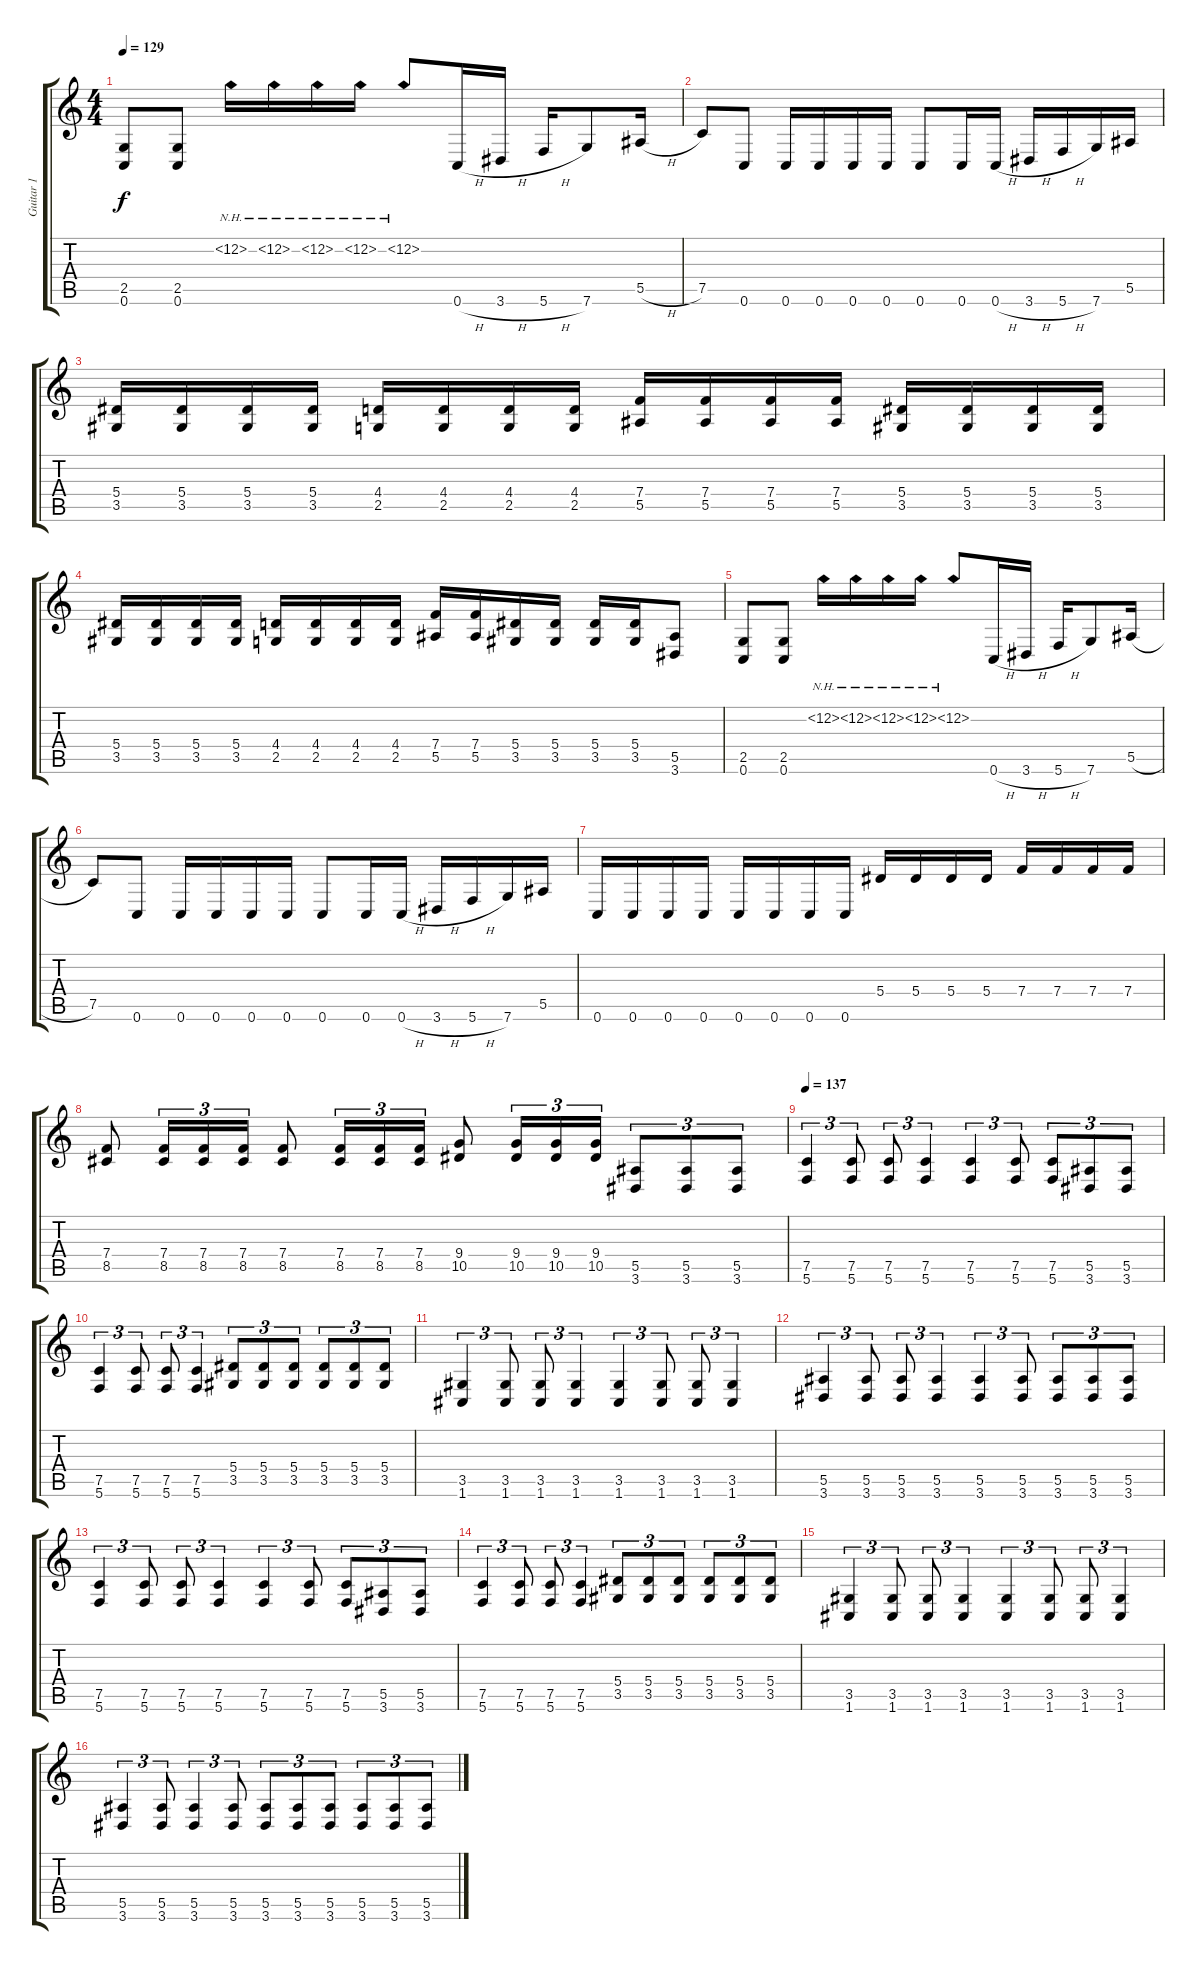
\track ("Guitar 1" "Guitar 1") {instrument distortionguitar}
\staff {score tabs}
\tuning (C4 G3 Eb3 Bb2 F2 C2) {hide}
\ts (4 4)
\tempo 129
\clef g2
\ks c
(2.5 0.6).8{dy f} (2.5 0.6).8 12.2{nh}.16 12.2{nh}.16 12.2{nh}.16 12.2{nh}.16 12.2{nh}.8 0.6{h}.16 3.6{h}.16 5.6{h}.16 7.6.8 5.5{h}.16 |
7.5.8 0.6.8 0.6.16 0.6.16 0.6.16 0.6.16 0.6.8 0.6.16 0.6{h}.16 3.6{h}.16 5.6{h}.16 7.6.16 5.5.16 |
(5.4 3.5).16 (5.4 3.5).16 (5.4 3.5).16 (5.4 3.5).16 (4.4 2.5).16 (4.4 2.5).16 (4.4 2.5).16 (4.4 2.5).16 (7.4 5.5).16 (7.4 5.5).16 (7.4 5.5).16 (7.4 5.5).16 (5.4 3.5).16 (5.4 3.5).16 (5.4 3.5).16 (5.4 3.5).16 |
(5.4 3.5).16 (5.4 3.5).16 (5.4 3.5).16 (5.4 3.5).16 (4.4 2.5).16 (4.4 2.5).16 (4.4 2.5).16 (4.4 2.5).16 (7.4 5.5).16 (7.4 5.5).16 (5.4 3.5).16 (5.4 3.5).16 (5.4 3.5).16 (5.4 3.5).16 (5.5 3.6).8 |
(2.5 0.6).8 (2.5 0.6).8 12.2{nh}.16 12.2{nh}.16 12.2{nh}.16 12.2{nh}.16 12.2{nh}.8 0.6{h}.16 3.6{h}.16 5.6{h}.16 7.6.8 5.5{h}.16 |
7.5.8 0.6.8 0.6.16 0.6.16 0.6.16 0.6.16 0.6.8 0.6.16 0.6{h}.16 3.6{h}.16 5.6{h}.16 7.6.16 5.5.16 |
0.6.16 0.6.16 0.6.16 0.6.16 0.6.16 0.6.16 0.6.16 0.6.16 5.4.16 5.4.16 5.4.16 5.4.16 7.4.16 7.4.16 7.4.16 7.4.16 |
(7.4 8.5).8 (7.4 8.5).16{tu (3 2)} (7.4 8.5).16{tu (3 2)} (7.4 8.5).16{tu (3 2)} (7.4 8.5).8 (7.4 8.5).16{tu (3 2)} (7.4 8.5).16{tu (3 2)} (7.4 8.5).16{tu (3 2)} (9.4 10.5).8 (9.4 10.5).16{tu (3 2)} (9.4 10.5).16{tu (3 2)} (9.4 10.5).16{tu (3 2)} (5.5 3.6).8{tu (3 2)} (5.5 3.6).8{tu (3 2)} (5.5 3.6).8{tu (3 2)} |
\section ("" "")
\tempo 137
(7.5 5.6).4{tu (3 2)} (7.5 5.6).8{tu (3 2)} (7.5 5.6).8{tu (3 2)} (7.5 5.6).4{tu (3 2)} (7.5 5.6).4{tu (3 2)} (7.5 5.6).8{tu (3 2)} (7.5 5.6).8{tu (3 2)} (5.5 3.6).8{tu (3 2)} (5.5 3.6).8{tu (3 2)} |
(7.5 5.6).4{tu (3 2)} (7.5 5.6).8{tu (3 2)} (7.5 5.6).8{tu (3 2)} (7.5 5.6).4{tu (3 2)} (5.4 3.5).8{tu (3 2)} (5.4 3.5).8{tu (3 2)} (5.4 3.5).8{tu (3 2)} (5.4 3.5).8{tu (3 2)} (5.4 3.5).8{tu (3 2)} (5.4 3.5).8{tu (3 2)} |
(3.5 1.6).4{tu (3 2)} (3.5 1.6).8{tu (3 2)} (3.5 1.6).8{tu (3 2)} (3.5 1.6).4{tu (3 2)} (3.5 1.6).4{tu (3 2)} (3.5 1.6).8{tu (3 2)} (3.5 1.6).8{tu (3 2)} (3.5 1.6).4{tu (3 2)} |
(5.5 3.6).4{tu (3 2)} (5.5 3.6).8{tu (3 2)} (5.5 3.6).8{tu (3 2)} (5.5 3.6).4{tu (3 2)} (5.5 3.6).4{tu (3 2)} (5.5 3.6).8{tu (3 2)} (5.5 3.6).8{tu (3 2)} (5.5 3.6).8{tu (3 2)} (5.5 3.6).8{tu (3 2)} |
(7.5 5.6).4{tu (3 2)} (7.5 5.6).8{tu (3 2)} (7.5 5.6).8{tu (3 2)} (7.5 5.6).4{tu (3 2)} (7.5 5.6).4{tu (3 2)} (7.5 5.6).8{tu (3 2)} (7.5 5.6).8{tu (3 2)} (5.5 3.6).8{tu (3 2)} (5.5 3.6).8{tu (3 2)} |
(7.5 5.6).4{tu (3 2)} (7.5 5.6).8{tu (3 2)} (7.5 5.6).8{tu (3 2)} (7.5 5.6).4{tu (3 2)} (5.4 3.5).8{tu (3 2)} (5.4 3.5).8{tu (3 2)} (5.4 3.5).8{tu (3 2)} (5.4 3.5).8{tu (3 2)} (5.4 3.5).8{tu (3 2)} (5.4 3.5).8{tu (3 2)} |
(3.5 1.6).4{tu (3 2)} (3.5 1.6).8{tu (3 2)} (3.5 1.6).8{tu (3 2)} (3.5 1.6).4{tu (3 2)} (3.5 1.6).4{tu (3 2)} (3.5 1.6).8{tu (3 2)} (3.5 1.6).8{tu (3 2)} (3.5 1.6).4{tu (3 2)} |
(5.5 3.6).4{tu (3 2)} (5.5 3.6).8{tu (3 2)} (5.5 3.6).4{tu (3 2)} (5.5 3.6).8{tu (3 2)} (5.5 3.6).8{tu (3 2)} (5.5 3.6).8{tu (3 2)} (5.5 3.6).8{tu (3 2)} (5.5 3.6).8{tu (3 2)} (5.5 3.6).8{tu (3 2)} (5.5 3.6).8{tu (3 2)}
